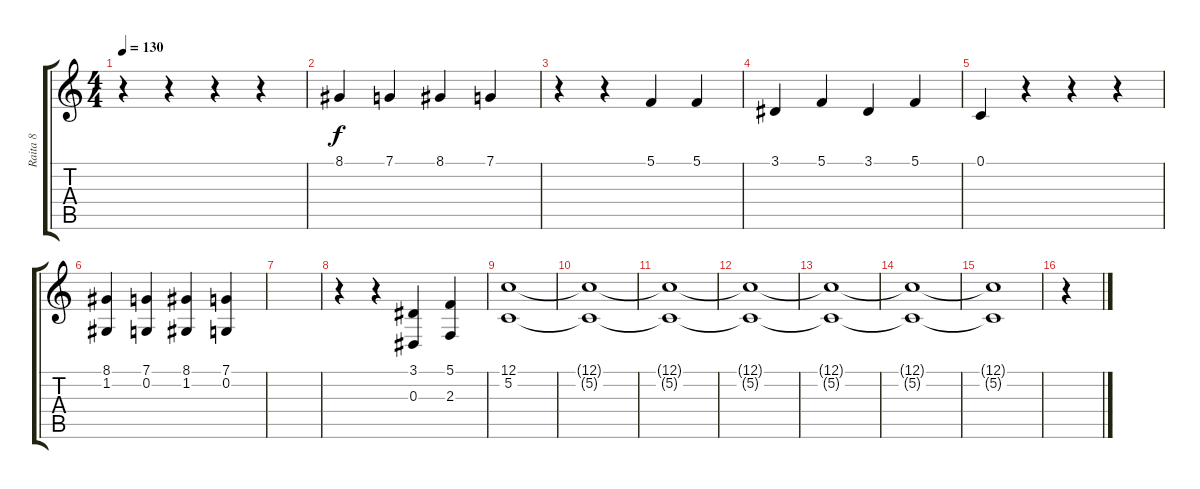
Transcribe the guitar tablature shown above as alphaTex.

\track ("Raita 8" "Raita 8") {instrument choiraahs}
\staff {score tabs}
\tuning (C4 G3 Eb3 Bb2 F2 C2) {hide}
\ts (4 4)
\tempo 130
\clef g2
\ks c
r.4{dy f} r.4 r.4 r.4 |
8.1.4 7.1.4 8.1.4 7.1.4 |
r.4 r.4 5.1.4 5.1.4 |
3.1.4 5.1.4 3.1.4 5.1.4 |
0.1.4 r.4 r.4 r.4 |
(8.1 1.2).4 (7.1 0.2).4 (8.1 1.2).4 (7.1 0.2).4 |
|
r.4 r.4 (3.1 0.3).4 (5.1 2.3).4 |
(12.1 5.2).1 |
(12.1{t} 5.2{t}).1 |
(12.1{t} 5.2{t}).1 |
(12.1{t} 5.2{t}).1 |
(12.1{t} 5.2{t}).1 |
(12.1{t} 5.2{t}).1 |
(12.1{t} 5.2{t}).1 |
r.4
